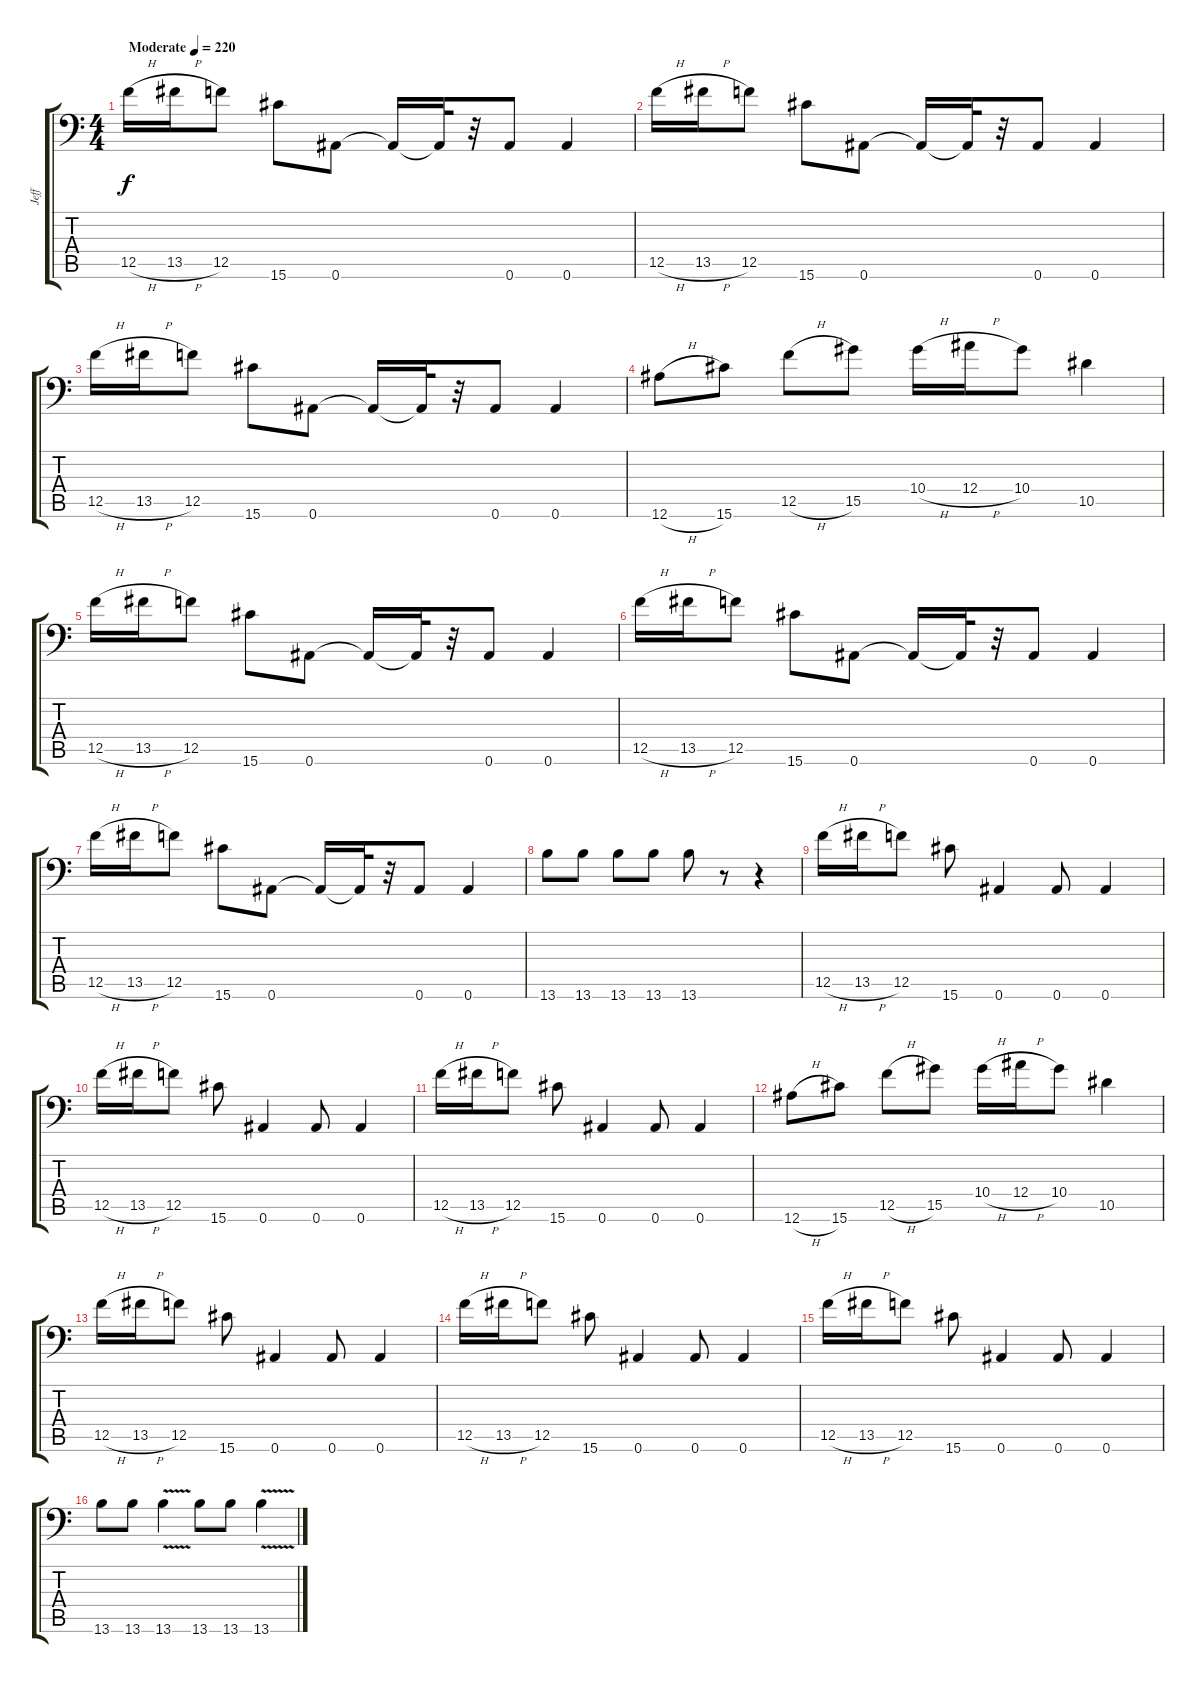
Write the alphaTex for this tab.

\track ("Jeff" "Jeff") {instrument distortionguitar}
\staff {score tabs}
\tuning (C4 G3 Eb3 Bb2 F2 Bb1) {hide}
\ts (4 4)
\tempo (220 "Moderate")
\clef f4
\ks c
12.5{h}.16{dy f instrument distortionguitar} 13.5{h}.16 12.5.8 15.6.8 0.6.8 0.6{t}.16 0.6{t}.32 r.32 0.6.8 0.6.4 |
12.5{h}.16 13.5{h}.16 12.5.8 15.6.8 0.6.8 0.6{t}.16 0.6{t}.32 r.32 0.6.8 0.6.4 |
12.5{h}.16 13.5{h}.16 12.5.8 15.6.8 0.6.8 0.6{t}.16 0.6{t}.32 r.32 0.6.8 0.6.4 |
12.6{h}.8 15.6.8 12.5{h}.8 15.5.8 10.4{h}.16 12.4{h}.16 10.4.8 10.5.4 |
12.5{h}.16 13.5{h}.16 12.5.8 15.6.8 0.6.8 0.6{t}.16 0.6{t}.32 r.32 0.6.8 0.6.4 |
12.5{h}.16 13.5{h}.16 12.5.8 15.6.8 0.6.8 0.6{t}.16 0.6{t}.32 r.32 0.6.8 0.6.4 |
12.5{h}.16 13.5{h}.16 12.5.8 15.6.8 0.6.8 0.6{t}.16 0.6{t}.32 r.32 0.6.8 0.6.4 |
13.6.8 13.6.8 13.6.8 13.6.8 13.6.8 r.8 r.4 |
12.5{h}.16 13.5{h}.16 12.5.8 15.6.8 0.6.4 0.6.8 0.6.4 |
12.5{h}.16 13.5{h}.16 12.5.8 15.6.8 0.6.4 0.6.8 0.6.4 |
12.5{h}.16 13.5{h}.16 12.5.8 15.6.8 0.6.4 0.6.8 0.6.4 |
12.6{h}.8 15.6.8 12.5{h}.8 15.5.8 10.4{h}.16 12.4{h}.16 10.4.8 10.5.4 |
12.5{h}.16 13.5{h}.16 12.5.8 15.6.8 0.6.4 0.6.8 0.6.4 |
12.5{h}.16 13.5{h}.16 12.5.8 15.6.8 0.6.4 0.6.8 0.6.4 |
12.5{h}.16 13.5{h}.16 12.5.8 15.6.8 0.6.4 0.6.8 0.6.4 |
13.6.8 13.6.8 13.6{v}.4 13.6.8 13.6.8 13.6{v}.4
